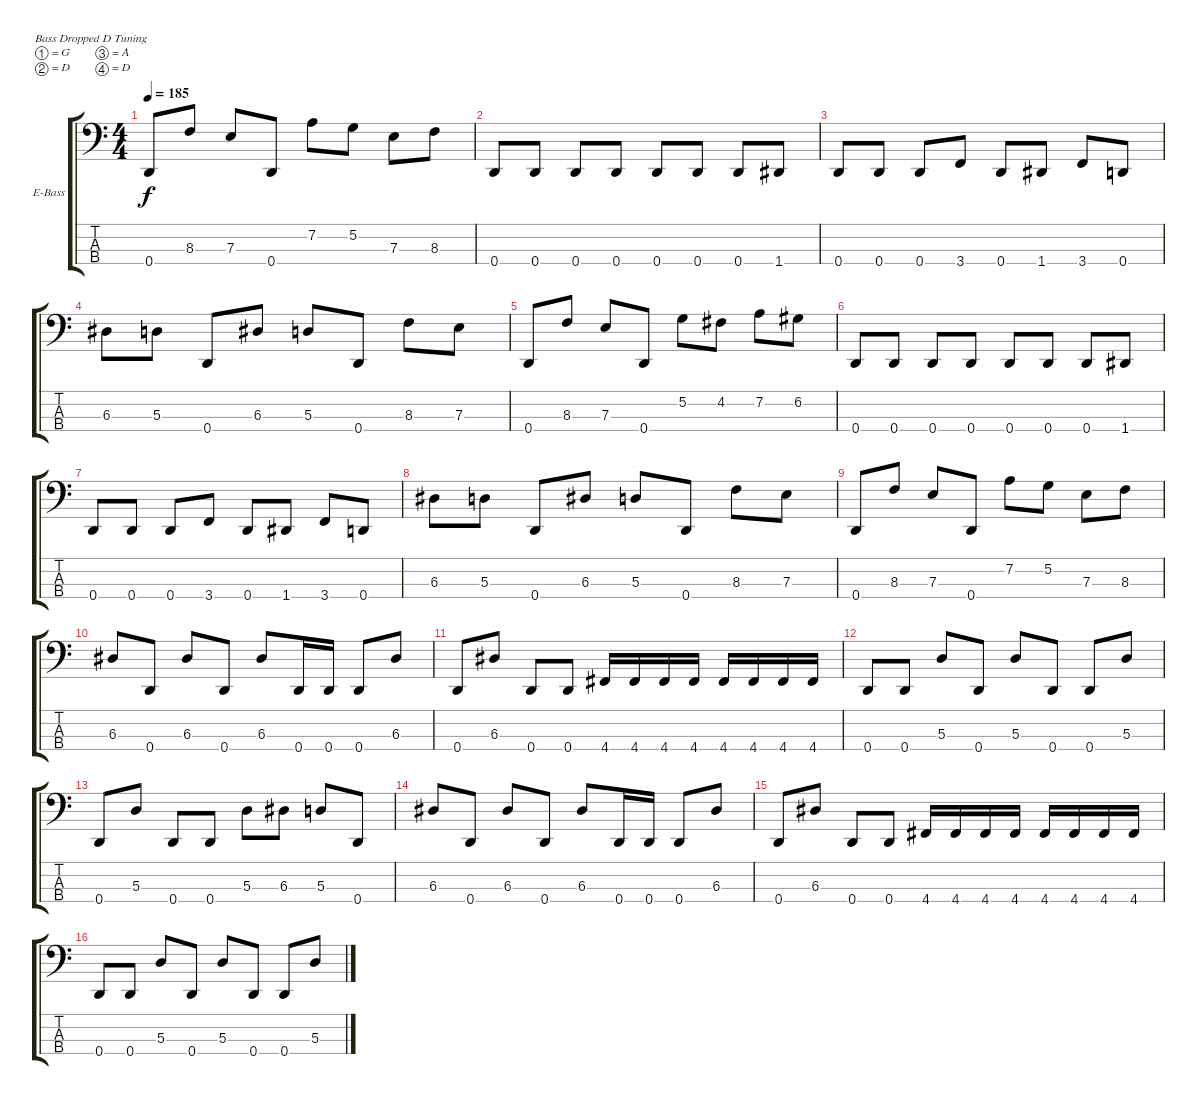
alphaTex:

\bracketExtendMode groupsimilarinstruments
\firstSystemTrackNameOrientation horizontal
\otherSystemsTrackNameOrientation horizontal
\track ("John Campbell" "E-Bass") {instrument electricbasspick}
\staff {score tabs}
\tuning (G2 D2 A1 D1)
\ts (4 4)
\tempo 185
\clef f4
\ks c
0.4.8{dy f} 8.3.8 7.3.8 0.4.8 7.2.8 5.2.8 7.3.8 8.3.8 |
0.4.8 0.4.8 0.4.8 0.4.8 0.4.8 0.4.8 0.4.8 1.4.8 |
0.4.8 0.4.8 0.4.8 3.4.8 0.4.8 1.4.8 3.4.8 0.4.8 |
6.3.8 5.3.8 0.4.8 6.3.8 5.3.8 0.4.8 8.3.8 7.3.8 |
0.4.8 8.3.8 7.3.8 0.4.8 5.2.8 4.2.8 7.2.8 6.2.8 |
0.4.8 0.4.8 0.4.8 0.4.8 0.4.8 0.4.8 0.4.8 1.4.8 |
0.4.8 0.4.8 0.4.8 3.4.8 0.4.8 1.4.8 3.4.8 0.4.8 |
6.3.8 5.3.8 0.4.8 6.3.8 5.3.8 0.4.8 8.3.8 7.3.8 |
0.4.8 8.3.8 7.3.8 0.4.8 7.2.8 5.2.8 7.3.8 8.3.8 |
6.3.8 0.4.8 6.3.8 0.4.8 6.3.8 0.4.16 0.4.16 0.4.8 6.3.8 |
0.4.8 6.3.8 0.4.8 0.4.8 4.4.16 4.4.16 4.4.16 4.4.16 4.4.16 4.4.16 4.4.16 4.4.16 |
0.4.8 0.4.8 5.3.8 0.4.8 5.3.8 0.4.8 0.4.8 5.3.8 |
0.4.8 5.3.8 0.4.8 0.4.8 5.3.8 6.3.8 5.3.8 0.4.8 |
6.3.8 0.4.8 6.3.8 0.4.8 6.3.8 0.4.16 0.4.16 0.4.8 6.3.8 |
0.4.8 6.3.8 0.4.8 0.4.8 4.4.16 4.4.16 4.4.16 4.4.16 4.4.16 4.4.16 4.4.16 4.4.16 |
0.4.8 0.4.8 5.3.8 0.4.8 5.3.8 0.4.8 0.4.8 5.3.8
